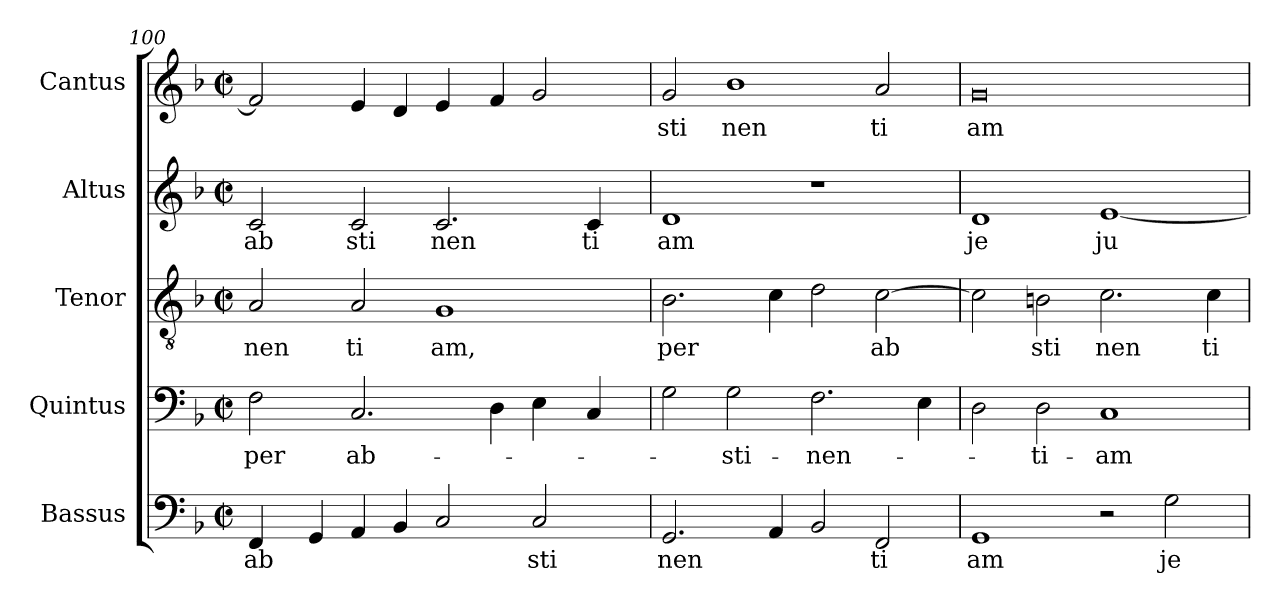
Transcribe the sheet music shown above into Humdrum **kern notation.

**kern	**text	**kern	**text	**kern	**text	**kern	**text	**kern	**text
*part5	*part5	*part4	*part4	*part3	*part3	*part2	*part2	*part1	*part1
*staff5	*staff5	*staff4	*staff4	*staff3	*staff3	*staff2	*staff2	*staff1	*staff1
*I"Bassus	*	*I"Quintus	*	*I"Tenor	*	*I"Altus	*	*I"Cantus	*
!!LO:LB:g=z
*clefF4	*	*clefF4	*	*clefGv2	*	*clefG2	*	*clefG2	*
*k[b-]	*	*k[b-]	*	*k[b-]	*	*k[b-]	*	*k[b-]	*
*F:	*	*F:	*	*F:	*	*F:	*	*F:	*
*M2/2	*	*M2/2	*	*M2/2	*	*M2/2	*	*M2/2	*
*met(c|)	*	*met(c|)	*	*met(c|)	*	*met(c|)	*	*met(c|)	*
=100	=100	=100	=100	=100	=100	=100	=100	=100	=100
!	!LO:LY:b:cj	!	!LO:LY:b:cj	!	!LO:LY:b:cj	!	!LO:LY:b:cj	!	!
*	*	*	*	*	*	*	*	*^	*
4FF/	ab	2F\	per	2A/	nen	2c/	ab	2f/]	16ryy	.
.	.	.	.	.	.	.	.	.	64ryy	.
.	.	.	.	.	.	.	.	.	1ryy	.
4GG/	.	.	.	.	.	.	.	.	.	.
!	!	!	!LO:LY:b:cj	!	!LO:LY:b:cj	!	!LO:LY:b:cj	!	!	!
4AA/	.	2.C/	ab-	2A/	ti	2c/	sti	4e/	.	.
4BB-/	.	.	.	.	.	.	.	4d/	.	.
!	!	!	!	!	!LO:LY:b:cj	!	!LO:LY:b:cj	!	!	!
2C/	.	.	.	1G	am,	2.c/	nen	4e/	.	.
.	.	.	.	.	.	.	.	.	2ryy	.
.	.	4D\	.	.	.	.	.	4f/	.	.
!	!LO:LY:b:cj	!	!	!	!	!	!	!	!	!
2C/	sti	4E\	.	.	.	.	.	2g/	.	.
.	.	.	.	.	.	.	.	.	4ryy	.
!	!	!	!	!	!	!	!LO:LY:b:cj	!	!	!
.	.	4C/	.	.	.	4c/	ti	.	.	.
.	.	.	.	.	.	.	.	.	8ryy	.
.	.	.	.	.	.	.	.	.	32.ryy	.
=101	=101	=101	=101	=101	=101	=101	=101	=101	=101	=101
!	!LO:LY:b	!	!	!	!LO:LY:b	!	!LO:LY:b:cj	!	!	!LO:LY:b:cj
*	*	*	*	*	*	*	*	*v	*v	*
2.GG/	nen	2G\	.	2.B-\	per	1d	am	2g/	sti
!	!	!	!LO:LY:b:cj	!	!	!	!	!	!LO:LY:b:cj
.	.	2G\	-sti-	.	.	.	.	1b-	nen
4AA/	.	.	.	4c\	.	.	.	.	.
!	!	!	!LO:LY:b	!	!	!	!	!	!
2BB-/	.	2.F\	-nen-	2d\	.	1r	.	.	.
!	!LO:LY:b:cj	!	!	!	!LO:LY:b:cj	!	!	!	!LO:LY:b:cj
2FF/	ti	.	.	[>2c\	ab	.	.	2a/	ti
.	.	4E\	.	.	.	.	.	.	.
=102	=102	=102	=102	=102	=102	=102	=102	=102	=102
!	!LO:LY:b:cj	!	!	!	!	!	!LO:LY:b:cj	!	!LO:LY:b:cj
1GG	am	2D\	.	2c\]	.	1d	je	0g	am
!	!	!	!LO:LY:b:cj	!	!LO:LY:b:cj	!	!	!	!
.	.	2D\	-ti-	2B\	sti	.	.	.	.
!	!	!	!LO:LY:b:cj	!	!LO:LY:b:cj	!	!LO:LY:b:cj	!	!
2r	.	1C	-am	2.c\	nen	[<1e	ju	.	.
!	!LO:LY:b:cj	!	!	!	!	!	!	!	!
2G\	je	.	.	.	.	.	.	.	.
!	!	!	!	!	!LO:LY:b:cj	!	!	!	!
.	.	.	.	4c\	ti	.	.	.	.
=	=	=	=	=	=	=	=	=	=
*-	*-	*-	*-	*-	*-	*-	*-	*-	*-
